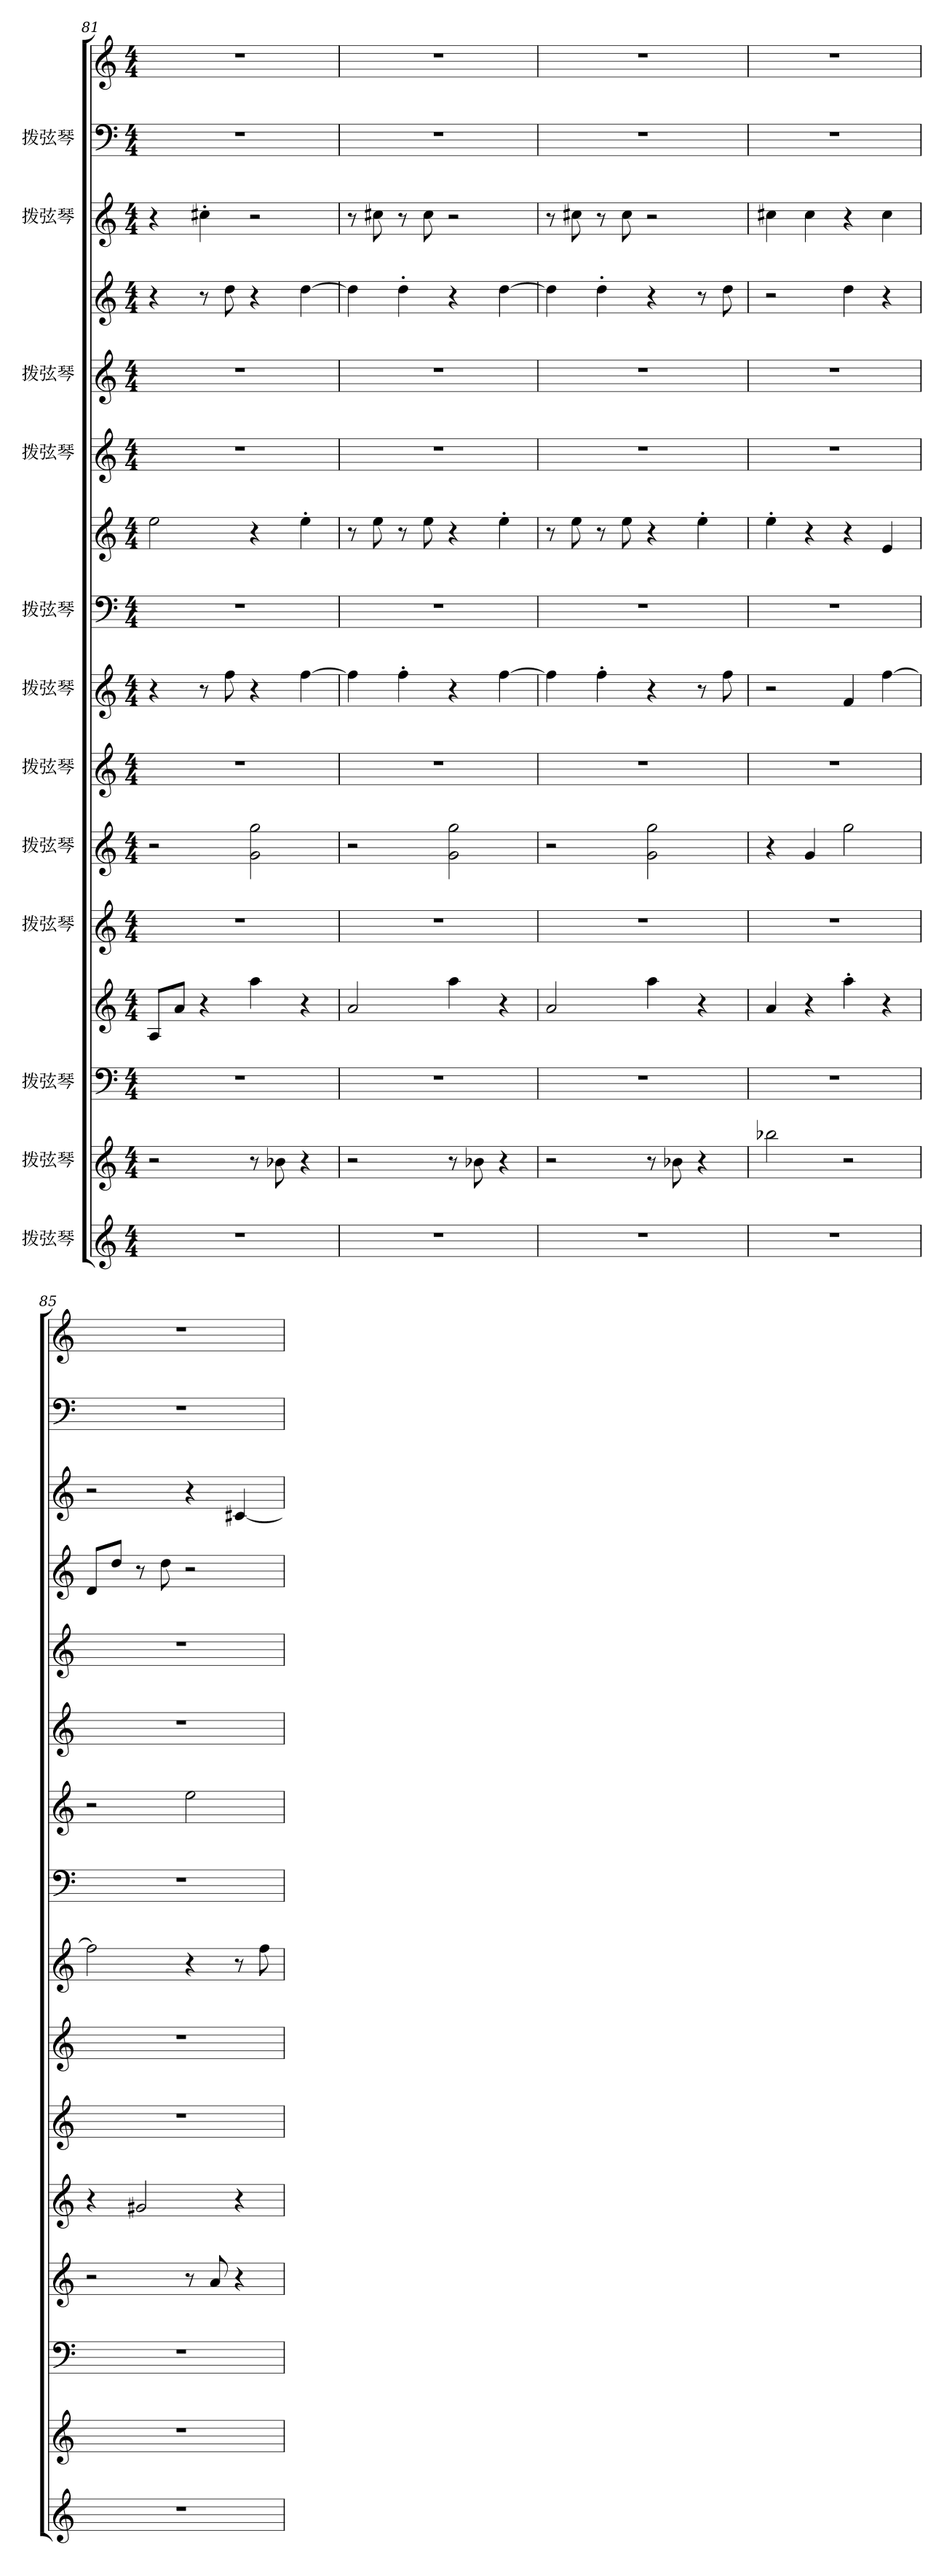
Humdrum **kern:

**kern	**kern	**kern	**kern	**kern	**kern	**kern	**kern	**kern	**kern	**kern	**kern	**kern	**kern	**kern	**kern
*part12	*part11	*part10	*part10	*part9	*part8	*part7	*part6	*part5	*part5	*part4	*part3	*part3	*part2	*part1	*part1
*staff16	*staff15	*staff14	*staff13	*staff12	*staff11	*staff10	*staff9	*staff8	*staff7	*staff6	*staff5	*staff4	*staff3	*staff2	*staff1
*I"拨弦琴	*I"拨弦琴	*I"拨弦琴	*	*I"拨弦琴	*I"拨弦琴	*I"拨弦琴	*I"拨弦琴	*I"拨弦琴	*	*I"拨弦琴	*I"拨弦琴	*	*I"拨弦琴	*I"拨弦琴	*
*clefG2	*clefG2	*clefF4	*clefG2	*clefG2	*clefG2	*clefG2	*clefG2	*clefF4	*clefG2	*clefG2	*clefG2	*clefG2	*clefG2	*clefF4	*clefG2
*k[]	*k[]	*k[]	*k[]	*k[]	*k[]	*k[]	*k[]	*k[]	*k[]	*k[]	*k[]	*k[]	*k[]	*k[]	*k[]
*M4/4	*M4/4	*M4/4	*M4/4	*M4/4	*M4/4	*M4/4	*M4/4	*M4/4	*M4/4	*M4/4	*M4/4	*M4/4	*M4/4	*M4/4	*M4/4
=81	=81	=81	=81	=81	=81	=81	=81	=81	=81	=81	=81	=81	=81	=81	=81
1r	2r	1r	8A/L	1r	2r	1r	4r	1r	2ee\	1r	1r	4r	4r	1r	1r
.	.	.	8a/J	.	.	.	.	.	.	.	.	.	.	.	.
.	.	.	4r	.	.	.	8r	.	.	.	.	8r	4cc#X'\	.	.
.	.	.	.	.	.	.	8ff\	.	.	.	.	8dd\	.	.	.
.	8r	.	4aa\	.	2g\ 2gg\	.	4r	.	4r	.	.	4r	2r	.	.
.	8b-X\	.	.	.	.	.	.	.	.	.	.	.	.	.	.
.	4r	.	4r	.	.	.	[4ff\	.	4ee'\	.	.	[4dd\	.	.	.
!!LO:PB:g=z
=82	=82	=82	=82	=82	=82	=82	=82	=82	=82	=82	=82	=82	=82	=82	=82
1r	2r	1r	2a/	1r	2r	1r	4ff\]	1r	8r	1r	1r	4dd\]	8r	1r	1r
.	.	.	.	.	.	.	.	.	8ee\	.	.	.	8cc#X\	.	.
.	.	.	.	.	.	.	4ff'\	.	8r	.	.	4dd'\	8r	.	.
.	.	.	.	.	.	.	.	.	8ee\	.	.	.	8cc#\	.	.
.	8r	.	4aa\	.	2g\ 2gg\	.	4r	.	4r	.	.	4r	2r	.	.
.	8b-X\	.	.	.	.	.	.	.	.	.	.	.	.	.	.
.	4r	.	4r	.	.	.	[4ff\	.	4ee'\	.	.	[4dd\	.	.	.
=83	=83	=83	=83	=83	=83	=83	=83	=83	=83	=83	=83	=83	=83	=83	=83
1r	2r	1r	2a/	1r	2r	1r	4ff\]	1r	8r	1r	1r	4dd\]	8r	1r	1r
.	.	.	.	.	.	.	.	.	8ee\	.	.	.	8cc#X\	.	.
.	.	.	.	.	.	.	4ff'\	.	8r	.	.	4dd'\	8r	.	.
.	.	.	.	.	.	.	.	.	8ee\	.	.	.	8cc#\	.	.
.	8r	.	4aa\	.	2g\ 2gg\	.	4r	.	4r	.	.	4r	2r	.	.
.	8b-X\	.	.	.	.	.	.	.	.	.	.	.	.	.	.
.	4r	.	4r	.	.	.	8r	.	4ee'\	.	.	8r	.	.	.
.	.	.	.	.	.	.	8ff\	.	.	.	.	8dd\	.	.	.
=84	=84	=84	=84	=84	=84	=84	=84	=84	=84	=84	=84	=84	=84	=84	=84
1r	2bb-X\	1r	4a/	1r	4r	1r	2r	1r	4ee'\	1r	1r	2r	4cc#X\	1r	1r
.	.	.	4r	.	4g/	.	.	.	4r	.	.	.	4cc#\	.	.
.	2r	.	4aa'\	.	2gg\	.	4f/	.	4r	.	.	4dd\	4r	.	.
.	.	.	4r	.	.	.	[4ff\	.	4e/	.	.	4r	4cc#\	.	.
=85	=85	=85	=85	=85	=85	=85	=85	=85	=85	=85	=85	=85	=85	=85	=85
1r	1r	1r	2r	4r	1r	1r	2ff\]	1r	2r	1r	1r	8d/L	2r	1r	1r
.	.	.	.	.	.	.	.	.	.	.	.	8dd/J	.	.	.
.	.	.	.	2g#X/	.	.	.	.	.	.	.	8r	.	.	.
.	.	.	.	.	.	.	.	.	.	.	.	8dd\	.	.	.
.	.	.	8r	.	.	.	4r	.	2ee\	.	.	2r	4r	.	.
.	.	.	8a/	.	.	.	.	.	.	.	.	.	.	.	.
.	.	.	4r	4r	.	.	8r	.	.	.	.	.	[4c#X/	.	.
.	.	.	.	.	.	.	8ff\	.	.	.	.	.	.	.	.
=	=	=	=	=	=	=	=	=	=	=	=	=	=	=	=
*-	*-	*-	*-	*-	*-	*-	*-	*-	*-	*-	*-	*-	*-	*-	*-
